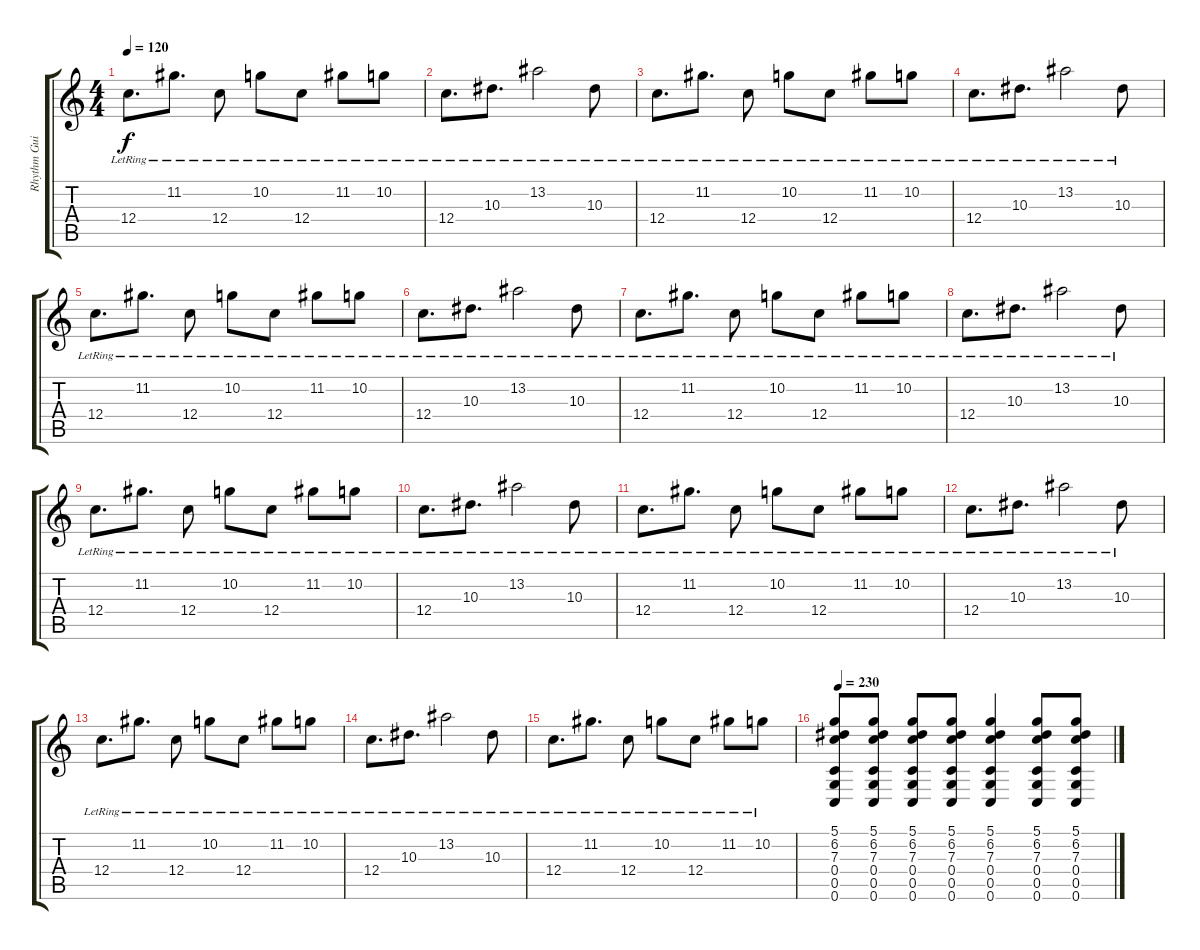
\track ("Rhythm Guitar 1" "Rhythm Gui") {instrument distortionguitar}
\staff {score tabs}
\tuning (D4 A3 F3 C3 G2 C2) {hide}
\ts (4 4)
\tempo 120
\clef g2
\ks c
12.4{lr}.8{d dy f} 11.2{lr}.8{d} 12.4{lr}.8 10.2{lr}.8 12.4{lr}.8 11.2{lr}.8 10.2{lr}.8 |
12.4{lr}.8{d} 10.3{lr}.8{d} 13.2{lr}.2 10.3{lr}.8 |
12.4{lr}.8{d} 11.2{lr}.8{d} 12.4{lr}.8 10.2{lr}.8 12.4{lr}.8 11.2{lr}.8 10.2{lr}.8 |
12.4{lr}.8{d} 10.3{lr}.8{d} 13.2{lr}.2 10.3{lr}.8 |
12.4{lr}.8{d} 11.2{lr}.8{d} 12.4{lr}.8 10.2{lr}.8 12.4{lr}.8 11.2{lr}.8 10.2{lr}.8 |
12.4{lr}.8{d} 10.3{lr}.8{d} 13.2{lr}.2 10.3{lr}.8 |
12.4{lr}.8{d} 11.2{lr}.8{d} 12.4{lr}.8 10.2{lr}.8 12.4{lr}.8 11.2{lr}.8 10.2{lr}.8 |
12.4{lr}.8{d} 10.3{lr}.8{d} 13.2{lr}.2 10.3{lr}.8 |
12.4{lr}.8{d} 11.2{lr}.8{d} 12.4{lr}.8 10.2{lr}.8 12.4{lr}.8 11.2{lr}.8 10.2{lr}.8 |
12.4{lr}.8{d} 10.3{lr}.8{d} 13.2{lr}.2 10.3{lr}.8 |
12.4{lr}.8{d} 11.2{lr}.8{d} 12.4{lr}.8 10.2{lr}.8 12.4{lr}.8 11.2{lr}.8 10.2{lr}.8 |
12.4{lr}.8{d} 10.3{lr}.8{d} 13.2{lr}.2 10.3{lr}.8 |
12.4{lr}.8{d} 11.2{lr}.8{d} 12.4{lr}.8 10.2{lr}.8 12.4{lr}.8 11.2{lr}.8 10.2{lr}.8 |
12.4{lr}.8{d} 10.3{lr}.8{d} 13.2{lr}.2 10.3{lr}.8 |
12.4{lr}.8{d} 11.2{lr}.8{d} 12.4{lr}.8 10.2{lr}.8 12.4{lr}.8 11.2{lr}.8 10.2{lr}.8 |
\tempo 230
(5.1 6.2 7.3 0.4 0.5 0.6).8{volume 13} (5.1 6.2 7.3 0.4 0.5 0.6).8 (5.1 6.2 7.3 0.4 0.5 0.6).8 (5.1 6.2 7.3 0.4 0.5 0.6).8 (5.1 6.2 7.3 0.4 0.5 0.6).4 (5.1 6.2 7.3 0.4 0.5 0.6).8 (5.1 6.2 7.3 0.4 0.5 0.6).8
